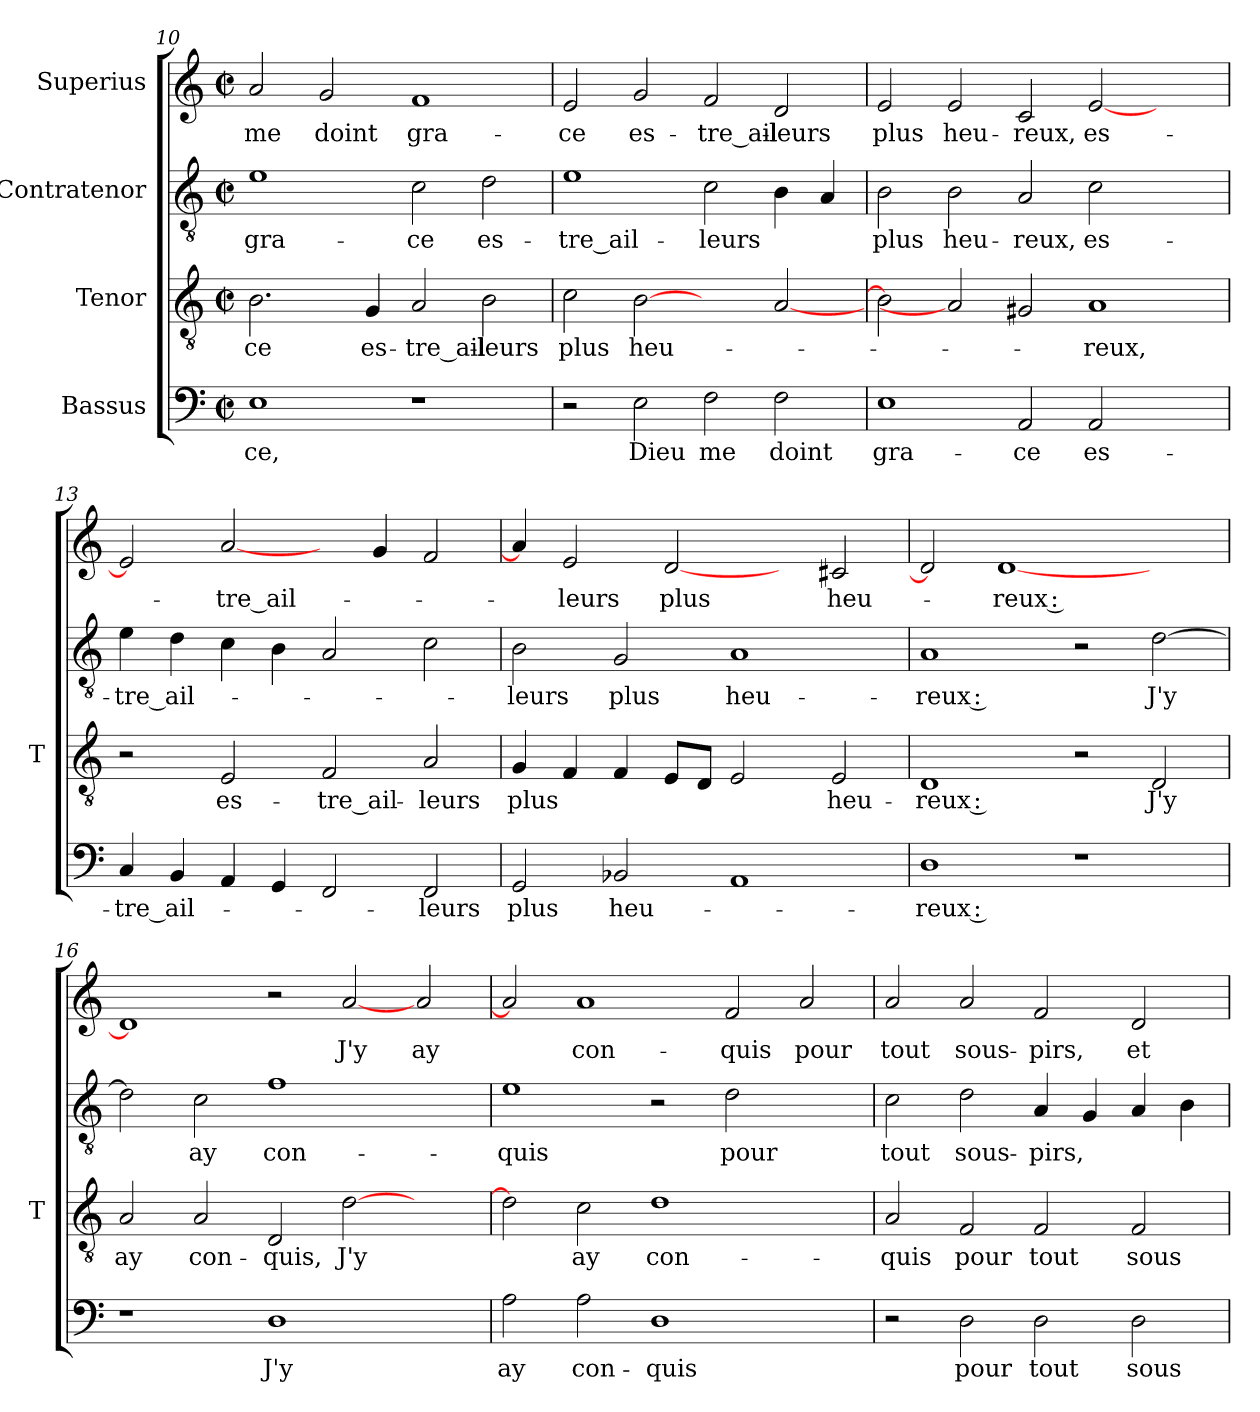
**kern	**text	**kern	**text	**kern	**text	**kern	**text
*part4	*part4	*part3	*part3	*part2	*part2	*part1	*part1
*staff4	*staff4	*staff3	*staff3	*staff2	*staff2	*staff1	*staff1
*I"Bassus	*	*I"Tenor	*	*I"Contratenor	*	*I"Superius	*
*	*	*I'T	*	*	*	*	*
*clefF4	*	*clefGv2	*	*clefGv2	*	*clefG2	*
*k[]	*	*k[]	*	*k[]	*	*k[]	*
*C:	*	*C:	*	*C:	*	*C:	*
*M2/2	*	*M2/2	*	*M2/2	*	*M2/2	*
*met(c|)	*	*met(c|)	*	*met(c|)	*	*met(c|)	*
=10	=10	=10	=10	=10	=10	=10	=10
1E	-ce,	2.B	-ce	1e	gra-	2a	-me
.	.	.	.	.	.	2g	-doint
.	.	4G	es-	.	.	.	.
1r	.	2A	tre_ail-	2c	-ce	1f	gra-
.	.	2B	-leurs	2d	es-	.	.
=11	=11	=11	=11	=11	=11	=11	=11
2r	.	2c	-plus	1e	tre_ail-	2e	-ce
2E	-Dieu	[2B	heu-	.	.	2g	es-
2F	-me	2ryy	.	2c	-leurs	2f	tre_ail-
2F	-doint	[2A	.	4B	.	2d	-leurs
.	.	.	.	4A	.	.	.
!!LO:LB:g=z
=12	=12	=12	=12	=12	=12	=12	=12
1E	gra-	2B]	.	2B	-plus	2e	-plus
.	.	2A]	.	2B	heu-	2e	heu-
2AA	-ce	2G#X	.	2A	-reux,	2c	-reux,
2AA	es-	1A	-reux,	2c	es-	[2e	es-
2ryy	.	.	.	2ryy	.	2ryy	.
=13	=13	=13	=13	=13	=13	=13	=13
4C	tre_ail-	2r	.	4e	tre_ail-	2e]	.
4BB	.	.	.	4d	.	.	.
4AA	.	2E	es-	4c	.	[2a	tre_ail-
4GG	.	.	.	4B	.	.	.
2FF	.	2F	tre_ail-	2A	.	4ryy	.
.	.	.	.	.	.	4g	.
2FF	-leurs	2A	-leurs	2c	.	2f	.
=14	=14	=14	=14	=14	=14	=14	=14
2GG	-plus	4G	-plus	2B	-leurs	4a]	.
.	.	4F	.	.	.	2e	-leurs
2BB-X	heu-	4F	.	2G	-plus	.	.
.	.	8EL	.	.	.	[2d	-plus
.	.	8DJ	.	.	.	.	.
1AA	.	2E	.	1A	heu-	.	.
.	.	.	.	.	.	4ryy	.
.	.	2E	heu-	.	.	2c#X	heu-
=15	=15	=15	=15	=15	=15	=15	=15
1D	-reux :	1D	-reux :	1A	-reux :	2d]	.
.	.	.	.	.	.	[1d	-reux :
1r	.	2r	.	2r	.	.	.
.	.	2D	-J'y	[2d	-J'y	2ryy	.
!!LO:LB:g=z
=16	=16	=16	=16	=16	=16	=16	=16
1r	.	2A	-ay	2d]	.	1d]	.
.	.	2A	con-	2c	-ay	.	.
1D	-J'y	2D	-quis,	1f	con-	2r	.
.	.	[2d	-J'y	.	.	[2a	-J'y
2ryy	.	2ryy	.	2ryy	.	2a	-ay
=17	=17	=17	=17	=17	=17	=17	=17
2A	-ay	2d]	.	1e	-quis	2a]	.
2A	con-	2c	-ay	.	.	1a	con-
1D	-quis	1d	con-	2r	.	.	.
.	.	.	.	2d	-pour	2f	-quis
2ryy	.	2ryy	.	2ryy	.	2a	-pour
=18	=18	=18	=18	=18	=18	=18	=18
2r	.	2A	-quis	2c	-tout	2a	-tout
2D	-pour	2F	-pour	2d	sous-	2a	sous-
2D	-tout	2F	-tout	4A	-pirs,	2f	-pirs,
.	.	.	.	4G	.	.	.
2D	sous-	2F	sous-	4A	.	2d	-et
.	.	.	.	4B	.	.	.
=	=	=	=	=	=	=	=
*-	*-	*-	*-	*-	*-	*-	*-
